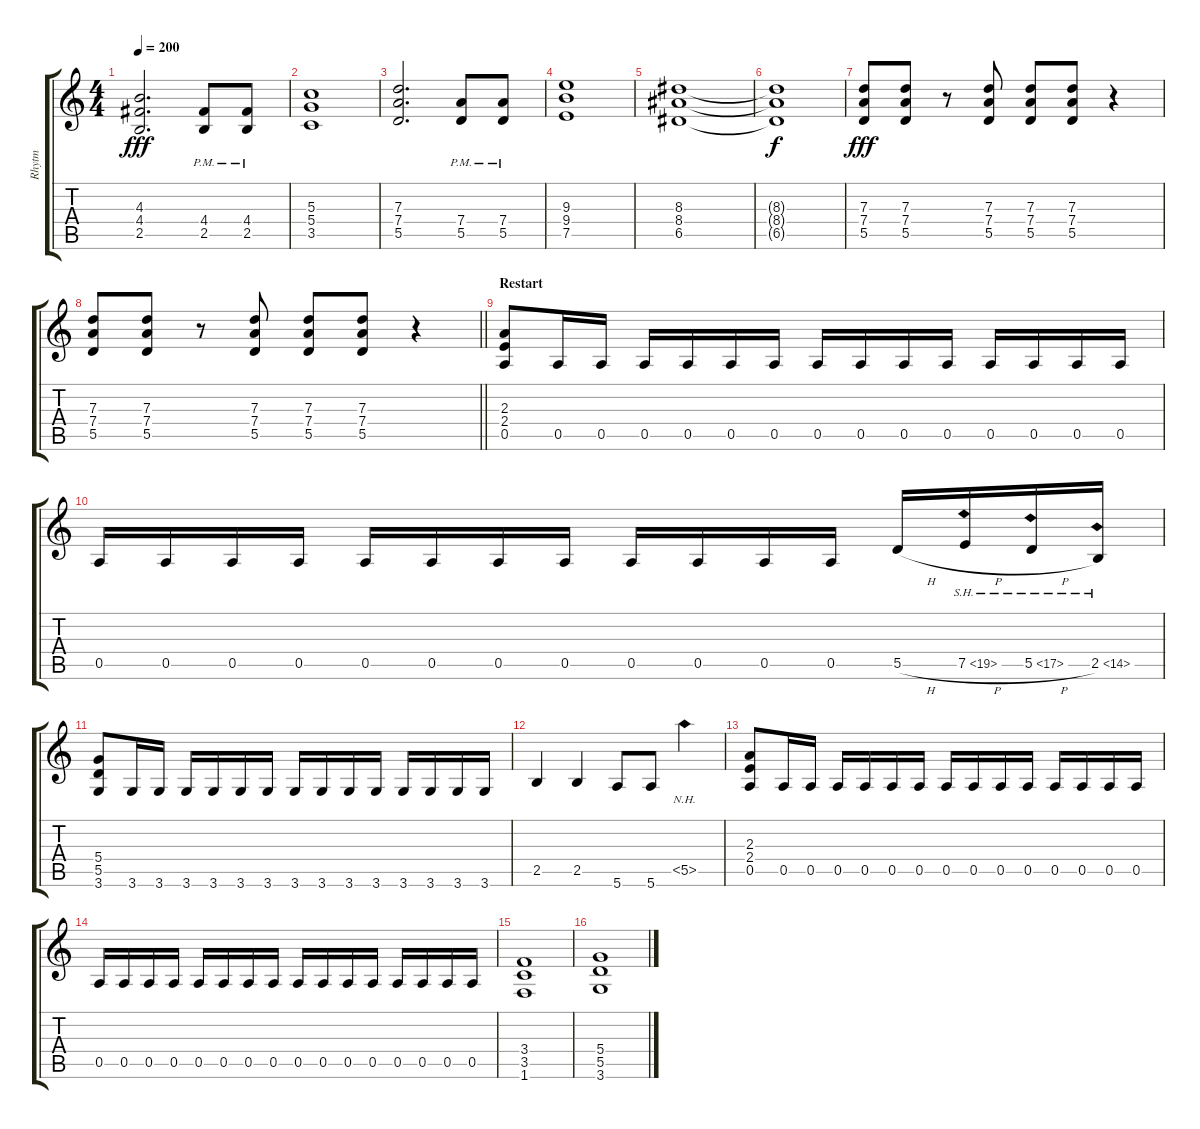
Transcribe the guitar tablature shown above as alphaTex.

\track ("Rhytm" "Rhytm") {instrument distortionguitar}
\staff {score tabs}
\tuning (E4 B3 G3 D3 A2 E2) {hide}
\ts (4 4)
\tempo 200
\clef g2
\ks c
(4.3 4.4 2.5).2{d dy fff} (4.4{pm} 2.5{pm}).8 (4.4{pm} 2.5{pm}).8 |
(5.3 5.4 3.5).1 |
(7.3 7.4 5.5).2{d} (7.4{pm} 5.5{pm}).8 (7.4{pm} 5.5{pm}).8 |
(9.3 9.4 7.5).1 |
(8.3 8.4 6.5).1 |
(8.3{t} 8.4{t} 6.5{t}).1{dy f} |
(7.3 7.4 5.5).8{dy fff} (7.3 7.4 5.5).8 r.8 (7.3 7.4 5.5).8 (7.3 7.4 5.5).8 (7.3 7.4 5.5).8 r.4 |
\barLineRight lightlight
(7.3 7.4 5.5).8 (7.3 7.4 5.5).8 r.8 (7.3 7.4 5.5).8 (7.3 7.4 5.5).8 (7.3 7.4 5.5).8 r.4 |
\section ("" "Restart")
(2.3 2.4 0.5).8 0.5.16 0.5.16 0.5.16 0.5.16 0.5.16 0.5.16 0.5.16 0.5.16 0.5.16 0.5.16 0.5.16 0.5.16 0.5.16 0.5.16 |
0.5.16 0.5.16 0.5.16 0.5.16 0.5.16 0.5.16 0.5.16 0.5.16 0.5.16 0.5.16 0.5.16 0.5.16 5.5{h}.16 7.5{sh 12 h}.16 5.5{sh 12 h}.16 2.5{sh 12}.16 |
(5.4 5.5 3.6).8 3.6.16 3.6.16 3.6.16 3.6.16 3.6.16 3.6.16 3.6.16 3.6.16 3.6.16 3.6.16 3.6.16 3.6.16 3.6.16 3.6.16 |
2.5.4 2.5.4 5.6.8 5.6.8 5.5{nh}.4 |
(2.3 2.4 0.5).8 0.5.16 0.5.16 0.5.16 0.5.16 0.5.16 0.5.16 0.5.16 0.5.16 0.5.16 0.5.16 0.5.16 0.5.16 0.5.16 0.5.16 |
0.5.16 0.5.16 0.5.16 0.5.16 0.5.16 0.5.16 0.5.16 0.5.16 0.5.16 0.5.16 0.5.16 0.5.16 0.5.16 0.5.16 0.5.16 0.5.16 |
(3.4 3.5 1.6).1 |
(5.4 5.5 3.6).1
